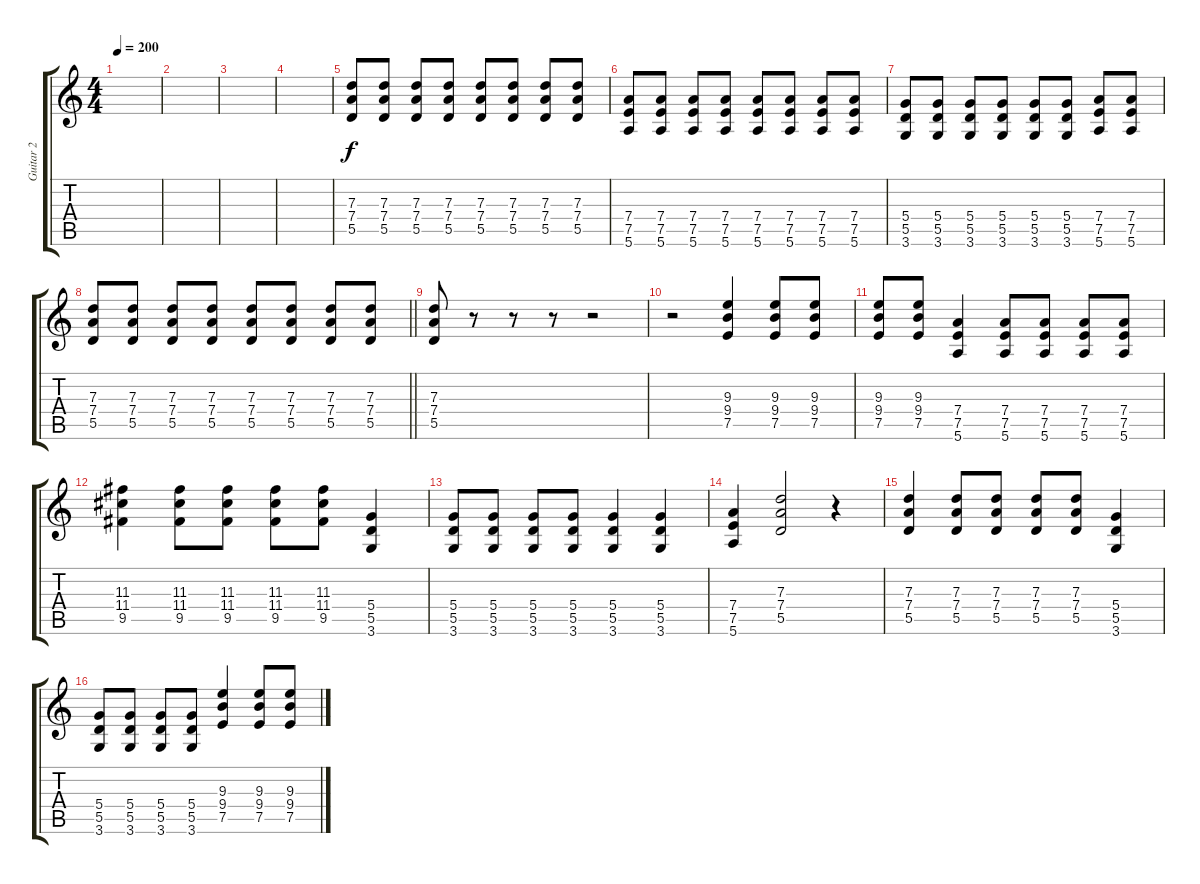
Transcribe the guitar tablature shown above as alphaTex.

\track ("Guitar 2" "Guitar 2") {instrument distortionguitar}
\staff {score tabs}
\tuning (E4 B3 G3 D3 A2 E2) {hide}
\ts (4 4)
\tempo 200
\clef g2
\ks c
|
|
|
|
(7.3 7.4 5.5).8 (7.3 7.4 5.5).8 (7.3 7.4 5.5).8 (7.3 7.4 5.5).8 (7.3 7.4 5.5).8 (7.3 7.4 5.5).8 (7.3 7.4 5.5).8 (7.3 7.4 5.5).8 |
(7.4 7.5 5.6).8 (7.4 7.5 5.6).8 (7.4 7.5 5.6).8 (7.4 7.5 5.6).8 (7.4 7.5 5.6).8 (7.4 7.5 5.6).8 (7.4 7.5 5.6).8 (7.4 7.5 5.6).8 |
(5.4 5.5 3.6).8 (5.4 5.5 3.6).8 (5.4 5.5 3.6).8 (5.4 5.5 3.6).8 (5.4 5.5 3.6).8 (5.4 5.5 3.6).8 (7.4 7.5 5.6).8 (7.4 7.5 5.6).8 |
\barLineRight lightlight
(7.3 7.4 5.5).8 (7.3 7.4 5.5).8 (7.3 7.4 5.5).8 (7.3 7.4 5.5).8 (7.3 7.4 5.5).8 (7.3 7.4 5.5).8 (7.3 7.4 5.5).8 (7.3 7.4 5.5).8 |
(7.3 7.4 5.5).8 r.8 r.8 r.8 r.2 |
r.2 (9.3 9.4 7.5).4 (9.3 9.4 7.5).8 (9.3 9.4 7.5).8 |
(9.3 9.4 7.5).8 (9.3 9.4 7.5).8 (7.4 7.5 5.6).4 (7.4 7.5 5.6).8 (7.4 7.5 5.6).8 (7.4 7.5 5.6).8 (7.4 7.5 5.6).8 |
(11.3 11.4 9.5).4 (11.3 11.4 9.5).8 (11.3 11.4 9.5).8 (11.3 11.4 9.5).8 (11.3 11.4 9.5).8 (5.4 5.5 3.6).4 |
(5.4 5.5 3.6).8 (5.4 5.5 3.6).8 (5.4 5.5 3.6).8 (5.4 5.5 3.6).8 (5.4 5.5 3.6).4 (5.4 5.5 3.6).4 |
(7.4 7.5 5.6).4 (7.3 7.4 5.5).2 r.4 |
(7.3 7.4 5.5).4 (7.3 7.4 5.5).8 (7.3 7.4 5.5).8 (7.3 7.4 5.5).8 (7.3 7.4 5.5).8 (5.4 5.5 3.6).4 |
(5.4 5.5 3.6).8 (5.4 5.5 3.6).8 (5.4 5.5 3.6).8 (5.4 5.5 3.6).8 (9.3 9.4 7.5).4 (9.3 9.4 7.5).8 (9.3 9.4 7.5).8
